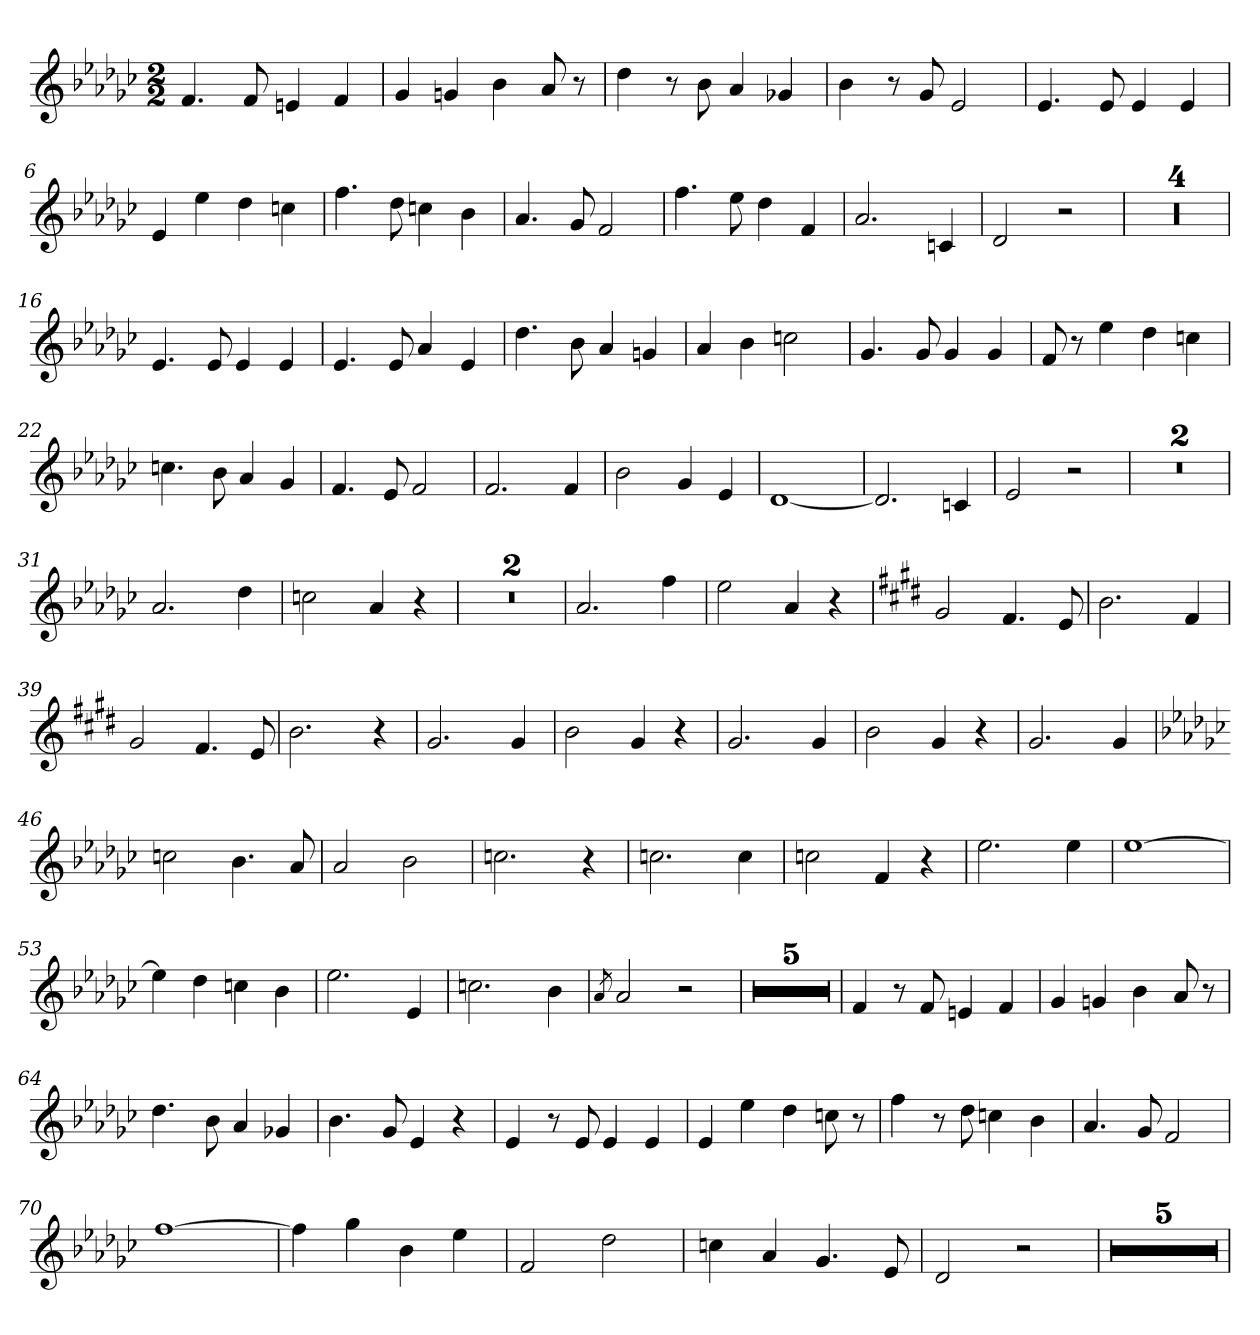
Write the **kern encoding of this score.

**kern
*part1
*staff1
*clefG2
*k[b-e-a-d-g-c-]
*M2/2
=1
4.f/
8f/
4en/
4f/
=2
4g-/
4gn/
4b-\
8a-/
8r
=3
4dd-\
8r
8b-\
4a-/
4g-X/
=4
4b-\
8r
8g-/
2e-/
=5
4.e-/
8e-/
4e-/
4e-/
=6
4e-/
4ee-\
4dd-\
4ccn\
=7
4.ff\
8dd-\
4ccn\
4b-\
!!LO:LB:g=z
=8
4.a-/
8g-/
2f/
=9
4.ff\
8ee-\
4dd-\
4f/
=10
2.a-/
4cn/
=11
2d-/
2r
=12
1r
=13
1r
=14
1r
=15
1r
=16
4.e-/
8e-/
4e-/
4e-/
=17
4.e-/
8e-/
4a-/
4e-/
=18
4.dd-\
8b-\
4a-/
4gn/
!!LO:LB:g=z
=19
4a-/
4b-\
2ccn\
=20
4.g-/
8g-/
4g-/
4g-/
=21
8f/
8r
4ee-\
4dd-\
4ccn\
=22
4.ccn\
8b-\
4a-/
4g-/
=23
4.f/
8e-/
2f/
=24
2.f/
4f/
=25
2b-\
4g-/
4e-/
=26
[1d-
=27
2.d-/]
4cn/
=28
2e-/
2r
!!LO:LB:g=z
=29
1r
=30
1r
=31
2.a-/
4dd-\
=32
2ccn\
4a-/
4r
=33
1r
=34
1r
=35
2.a-/
4ff\
=36
2ee-\
4a-/
4r
=37
*k[f#c#g#d#]
2g#/
4.f#/
8e/
=38
2.b\
4f#/
=39
2g#/
4.f#/
8e/
=40
2.b\
4r
=41
2.g#/
4g#/
!!LO:LB:g=z
=42
2b\
4g#/
4r
=43
2.g#/
4g#/
=44
2b\
4g#/
4r
=45
2.g#/
4g#/
=46
*k[b-e-a-d-g-c-]
2ccn\
4.b-\
8a-/
=47
2a-/
2b-\
=48
2.ccn\
4r
=49
2.ccn\
4cc\
=50
2ccn\
4f/
4r
=51
2.ee-\
4ee-\
=52
[1ee-
!!LO:LB:g=z
=53
4ee-\]
4dd-\
4ccn\
4b-\
=54
2.ee-\
4e-/
=55
2.ccn\
4b-\
=56
8qa-/
2a-/
2r
=57
1r
=58
1r
=59
1r
=60
1r
=61
1r
=62
4f/
8r
8f/
4en/
4f/
=63
4g-/
4gn/
4b-\
8a-/
8r
!!LO:LB:g=z
=64
4.dd-\
8b-\
4a-/
4g-X/
=65
4.b-\
8g-/
4e-/
4r
=66
4e-/
8r
8e-/
4e-/
4e-/
=67
4e-/
4ee-\
4dd-\
8ccn\
8r
=68
4ff\
8r
8dd-\
4ccn\
4b-\
=69
4.a-/
8g-/
2f/
=70
[1ff
=71
4ff\]
4gg-\
4b-\
4ee-\
=72
2f/
2dd-\
!!LO:LB:g=z
=73
4ccn\
4a-/
4.g-/
8e-/
=74
2d-/
2r
=75
1r
=76
1r
=77
1r
=78
1r
=79
1r
=
*-
